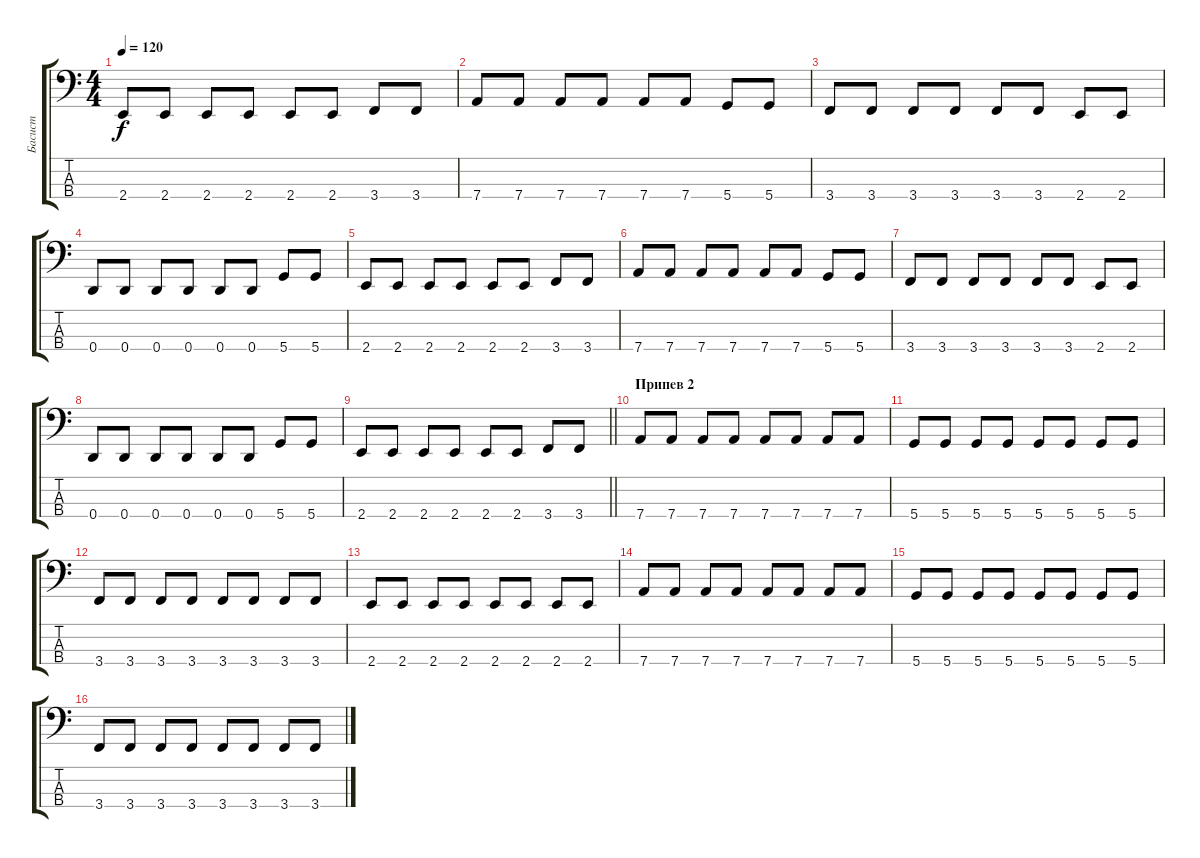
\track ("Басист" "Басист") {instrument electricbassfinger}
\staff {score tabs}
\tuning (G2 D2 A1 D1) {hide}
\ts (4 4)
\tempo 120
\clef f4
\ks c
2.4.8{dy f} 2.4.8 2.4.8 2.4.8 2.4.8 2.4.8 3.4.8 3.4.8 |
7.4.8 7.4.8 7.4.8 7.4.8 7.4.8 7.4.8 5.4.8 5.4.8 |
3.4.8 3.4.8 3.4.8 3.4.8 3.4.8 3.4.8 2.4.8 2.4.8 |
0.4.8 0.4.8 0.4.8 0.4.8 0.4.8 0.4.8 5.4.8 5.4.8 |
2.4.8 2.4.8 2.4.8 2.4.8 2.4.8 2.4.8 3.4.8 3.4.8 |
7.4.8 7.4.8 7.4.8 7.4.8 7.4.8 7.4.8 5.4.8 5.4.8 |
3.4.8 3.4.8 3.4.8 3.4.8 3.4.8 3.4.8 2.4.8 2.4.8 |
0.4.8 0.4.8 0.4.8 0.4.8 0.4.8 0.4.8 5.4.8 5.4.8 |
\barLineRight lightlight
2.4.8 2.4.8 2.4.8 2.4.8 2.4.8 2.4.8 3.4.8 3.4.8 |
\section ("" "Припев 2")
7.4.8 7.4.8 7.4.8 7.4.8 7.4.8 7.4.8 7.4.8 7.4.8 |
5.4.8 5.4.8 5.4.8 5.4.8 5.4.8 5.4.8 5.4.8 5.4.8 |
3.4.8 3.4.8 3.4.8 3.4.8 3.4.8 3.4.8 3.4.8 3.4.8 |
2.4.8 2.4.8 2.4.8 2.4.8 2.4.8 2.4.8 2.4.8 2.4.8 |
7.4.8 7.4.8 7.4.8 7.4.8 7.4.8 7.4.8 7.4.8 7.4.8 |
5.4.8 5.4.8 5.4.8 5.4.8 5.4.8 5.4.8 5.4.8 5.4.8 |
3.4.8 3.4.8 3.4.8 3.4.8 3.4.8 3.4.8 3.4.8 3.4.8
